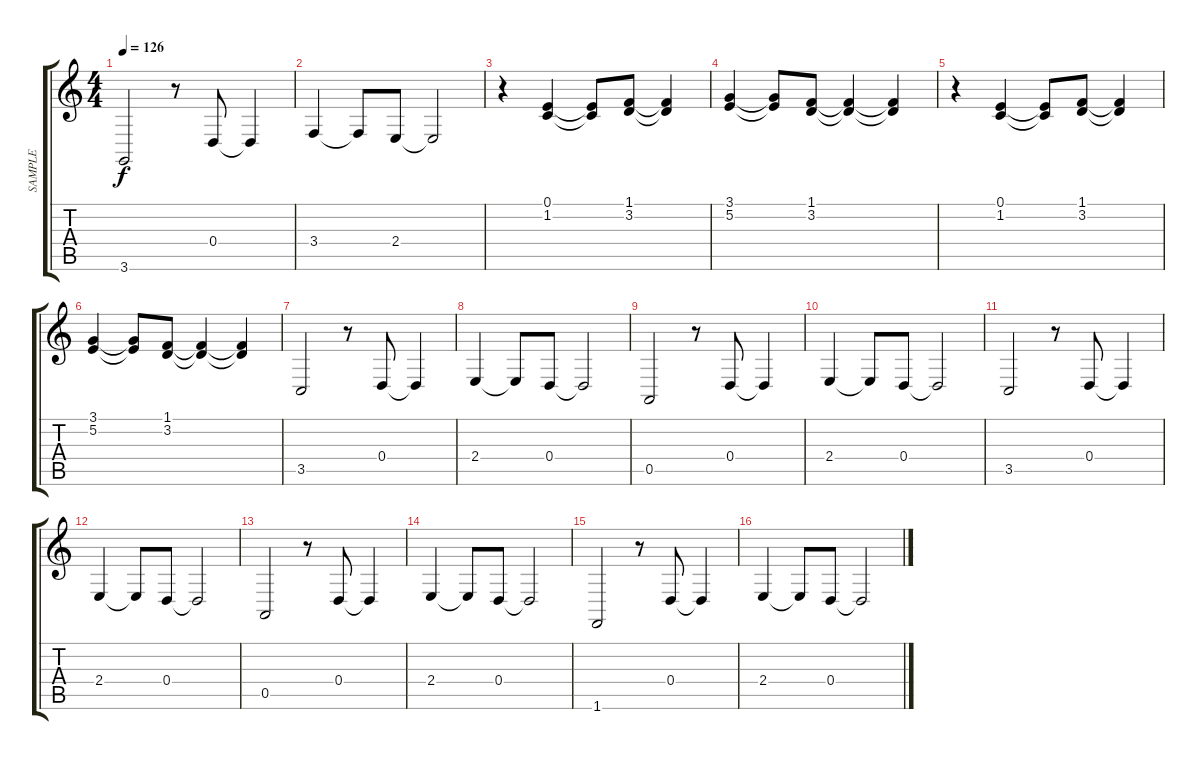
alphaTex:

\track ("SAMPLE" "SAMPLE") {instrument pad3polysynth}
\staff {score tabs}
\tuning (E4 B3 G3 D3 A2 E2) {hide}
\ts (4 4)
\tempo 126
\clef g2
\ks c
3.6.2{dy f} r.8 0.4.8 0.4{t}.4 |
3.4.4 3.4{t}.8 2.4.8 2.4{t}.2 |
r.4{volume 12 instrument tubularbells} (0.1 1.2).4 (0.1{t} 1.2{t}).8 (1.1 3.2).8 (1.1{t} 3.2{t}).4 |
(3.1 5.2).4 (3.1{t} 5.2{t}).8 (1.1 3.2).8 (1.1{t} 3.2{t}).4 (1.1{t} 3.2{t}).4 |
r.4 (0.1 1.2).4 (0.1{t} 1.2{t}).8 (1.1 3.2).8 (1.1{t} 3.2{t}).4 |
(3.1 5.2).4 (3.1{t} 5.2{t}).8 (1.1 3.2).8 (1.1{t} 3.2{t}).4 (1.1{t} 3.2{t}).4 |
3.5.2{instrument pad3polysynth} r.8 0.4.8 0.4{t}.4 |
2.4.4 2.4{t}.8 0.4.8 0.4{t}.2 |
0.5.2 r.8 0.4.8 0.4{t}.4 |
2.4.4 2.4{t}.8 0.4.8 0.4{t}.2 |
3.5.2 r.8 0.4.8 0.4{t}.4 |
2.4.4 2.4{t}.8 0.4.8 0.4{t}.2 |
0.5.2 r.8 0.4.8 0.4{t}.4 |
2.4.4 2.4{t}.8 0.4.8 0.4{t}.2 |
1.6.2 r.8 0.4.8 0.4{t}.4 |
2.4.4 2.4{t}.8 0.4.8 0.4{t}.2
